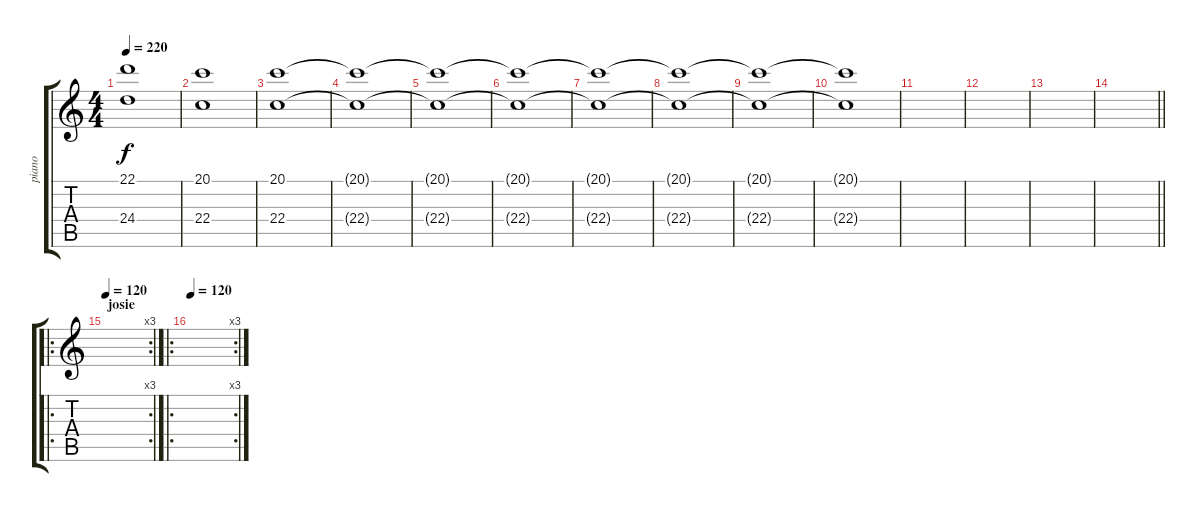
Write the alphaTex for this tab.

\track ("piano" "piano") {instrument acousticgrandpiano}
\staff {score tabs}
\tuning (E4 B3 G3 D3 A2 E2) {hide}
\ts (4 4)
\tempo 220
\clef g2
\ks c
(22.1 24.4).1{dy f} |
(20.1 22.4).1 |
(20.1 22.4).1 |
(20.1{t} 22.4{t}).1 |
(20.1{t} 22.4{t}).1 |
(20.1{t} 22.4{t}).1 |
(20.1{t} 22.4{t}).1 |
(20.1{t} 22.4{t}).1 |
(20.1{t} 22.4{t}).1 |
(20.1{t} 22.4{t}).1 |
|
|
|
\barLineRight lightlight
|
\ro
\rc 3
\section ("" "josie")
\tempo 120
|
\ro
\rc 3
\tempo 120
